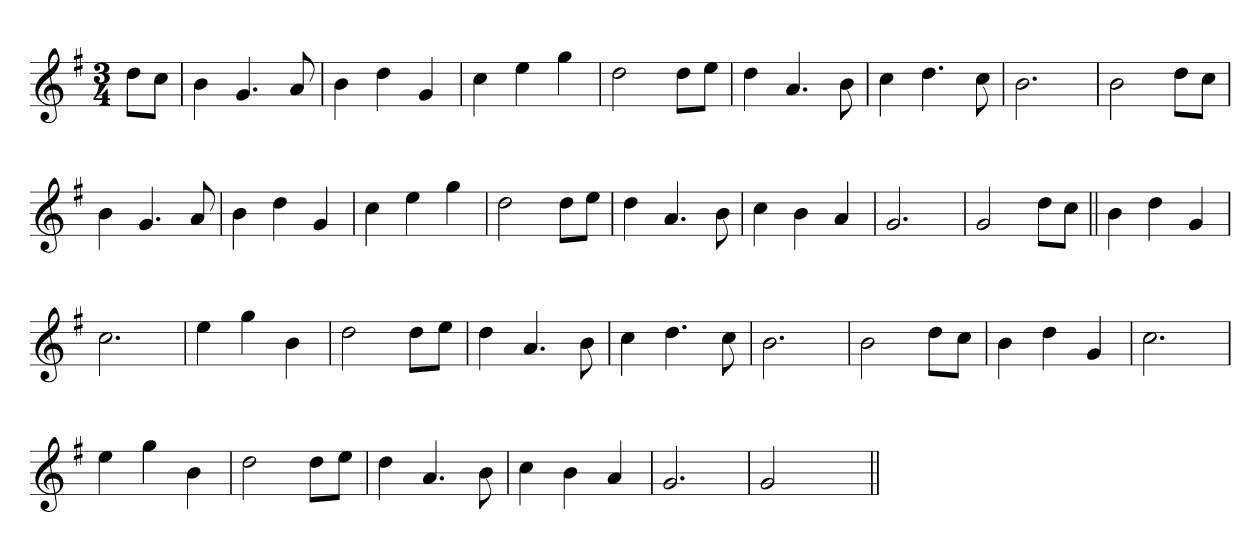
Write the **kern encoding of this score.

**kern
*part1
*staff1
*clefG2
*k[f#]
*G:
*M3/4
=1
8ddL
8ccJ
=
4b
4.g
8a
=
4b
4dd
4g
=
4cc
4ee
4gg
=
2dd
8ddL
8eeJ
=
4dd
4.a
8b
=
4cc
4.dd
8cc
=
2.b
=
2b
8ddL
8ccJ
=
4b
4.g
8a
=
4b
4dd
4g
=
4cc
4ee
4gg
=
2dd
8ddL
8eeJ
=
4dd
4.a
8b
=
4cc
4b
4a
=
2.g
=
2g
8ddL
8ccJ
=||
4b
4dd
4g
=
2.cc
=
4ee
4gg
4b
=
2dd
8ddL
8eeJ
=
4dd
4.a
8b
=
4cc
4.dd
8cc
=
2.b
=
2b
8ddL
8ccJ
=
4b
4dd
4g
=
2.cc
=
4ee
4gg
4b
=
2dd
8ddL
8eeJ
=
4dd
4.a
8b
=
4cc
4b
4a
=
2.g
=
2g
4ryy
=||
*-
